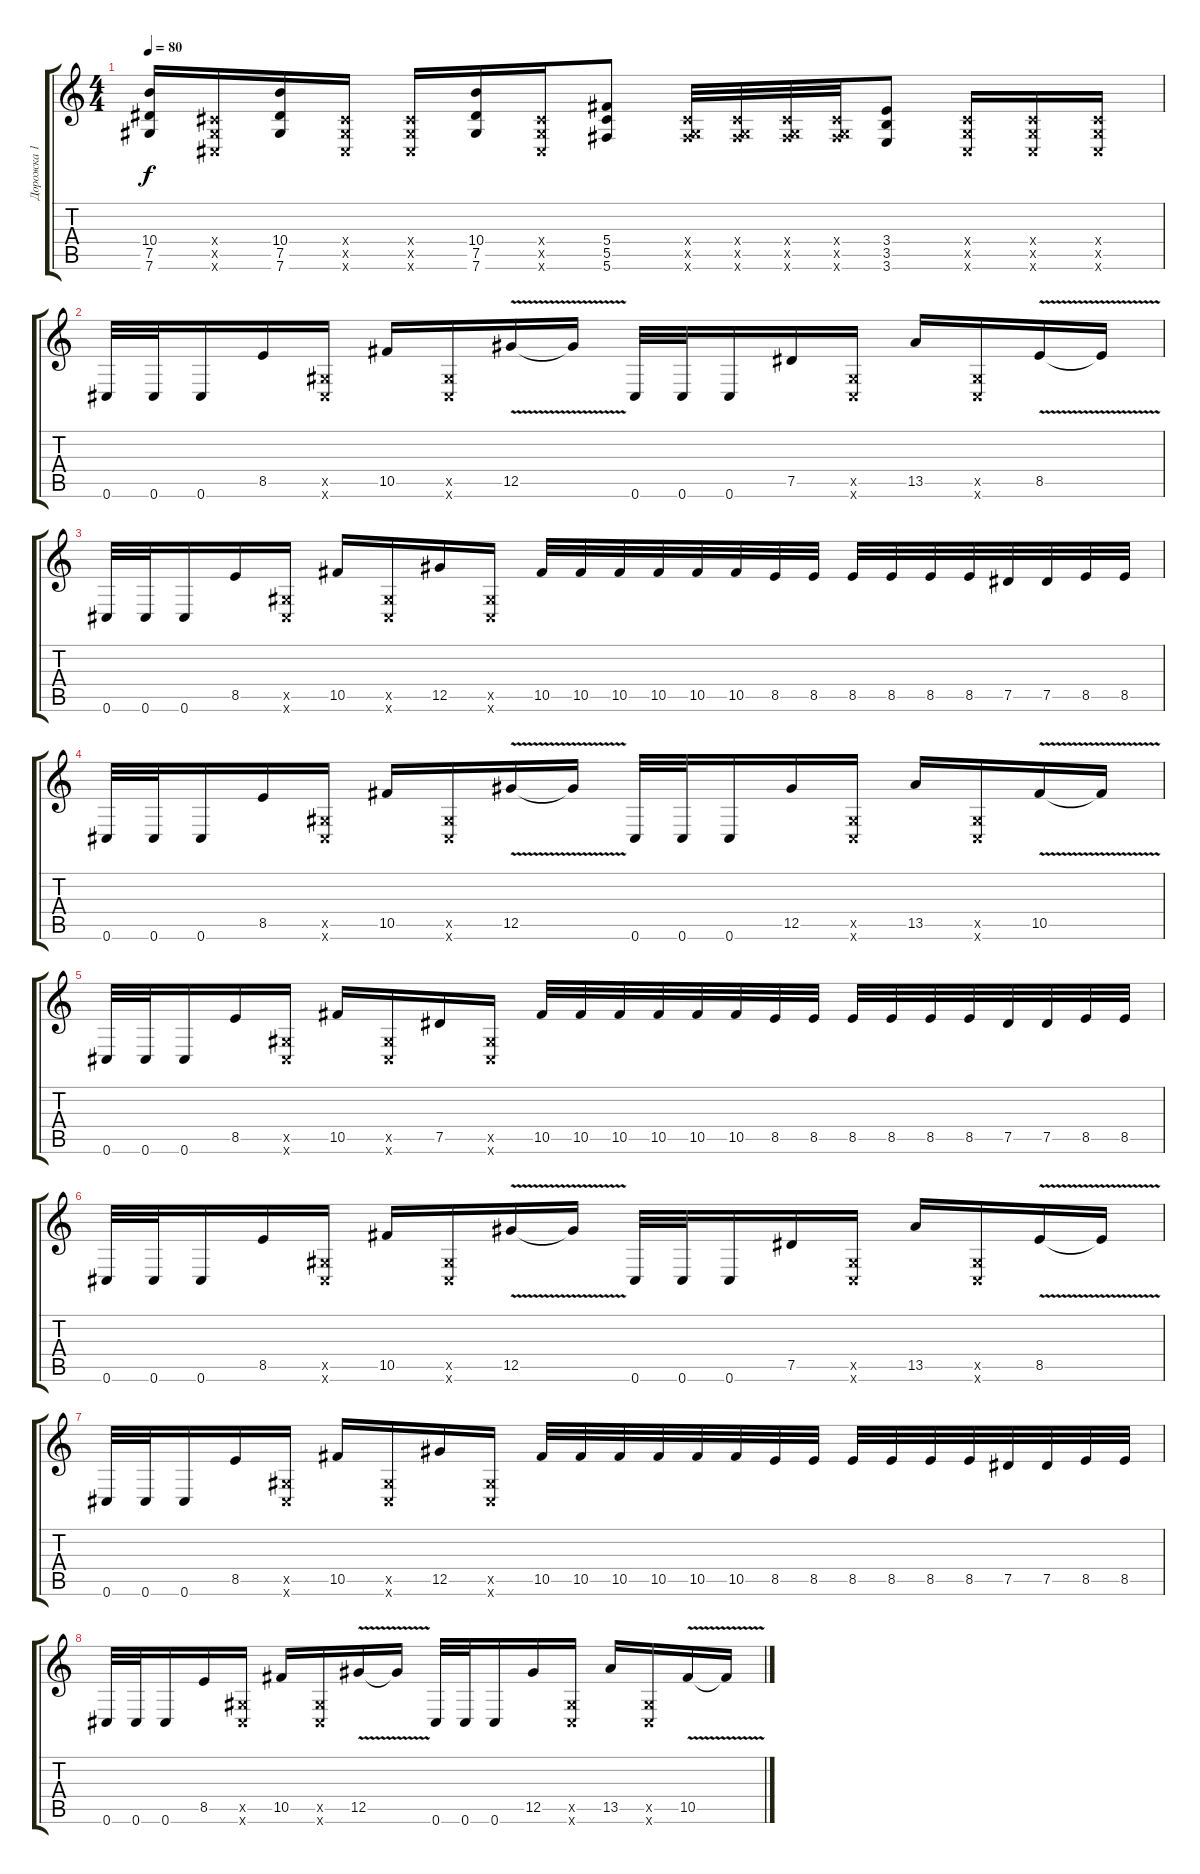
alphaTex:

\track ("Дорожка 1" "Дорожка 1") {instrument overdrivenguitar}
\staff {score tabs}
\tuning (Eb4 Bb3 Gb3 Db3 Ab2 Db2) {hide}
\ts (4 4)
\tempo 80
\clef g2
\ks c
(10.4{t} 7.5{t} 7.6{t}).16{dy f} (0.4{x} 0.5{x} 0.6{x}).16 (10.4 7.5 7.6).16 (0.4{x} 0.5{x} 0.6{x}).16 (0.4{x} 0.5{x} 0.6{x}).16 (10.4 7.5 7.6).16 (0.4{x} 0.5{x} 0.6{x}).16 (5.4 5.5 5.6).8 (0.4{x} 0.5{x} 5.6{x}).32 (0.4{x} 0.5{x} 5.6{x}).32 (0.4{x} 0.5{x} 5.6{x}).32 (0.4{x} 0.5{x} 5.6{x}).32 (3.4 3.5 3.6).8 (0.4{x} 0.5{x} 0.6{x}).16 (0.4{x} 0.5{x} 0.6{x}).16 (0.4{x} 0.5{x} 0.6{x}).16 |
0.6.32 0.6.32 0.6.16 8.5.16 (0.5{x} 0.6{x}).16 10.5.16 (0.5{x} 0.6{x}).16 12.5{v}.16 12.5{t}.16 0.6.32 0.6.32 0.6.16 7.5.16 (0.5{x} 0.6{x}).16 13.5.16 (0.5{x} 0.6{x}).16 8.5{v}.16 8.5{t}.16 |
0.6.32 0.6.32 0.6.16 8.5.16 (0.5{x} 0.6{x}).16 10.5.16 (0.5{x} 0.6{x}).16 12.5.16 (0.5{x} 0.6{x}).16 10.5.32 10.5.32 10.5.32 10.5.32 10.5.32 10.5.32 8.5.32 8.5.32 8.5.32 8.5.32 8.5.32 8.5.32 7.5.32 7.5.32 8.5.32 8.5.32 |
0.6.32 0.6.32 0.6.16 8.5.16 (0.5{x} 0.6{x}).16 10.5.16 (0.5{x} 0.6{x}).16 12.5{v}.16 12.5{t}.16 0.6.32 0.6.32 0.6.16 12.5.16 (0.5{x} 0.6{x}).16 13.5.16 (0.5{x} 0.6{x}).16 10.5{v}.16 10.5{t}.16 |
0.6.32 0.6.32 0.6.16 8.5.16 (0.5{x} 0.6{x}).16 10.5.16 (0.5{x} 0.6{x}).16 7.5.16 (0.5{x} 0.6{x}).16 10.5.32 10.5.32 10.5.32 10.5.32 10.5.32 10.5.32 8.5.32 8.5.32 8.5.32 8.5.32 8.5.32 8.5.32 7.5.32 7.5.32 8.5.32 8.5.32 |
0.6.32 0.6.32 0.6.16 8.5.16 (0.5{x} 0.6{x}).16 10.5.16 (0.5{x} 0.6{x}).16 12.5{v}.16 12.5{t}.16 0.6.32 0.6.32 0.6.16 7.5.16 (0.5{x} 0.6{x}).16 13.5.16 (0.5{x} 0.6{x}).16 8.5{v}.16 8.5{t}.16 |
0.6.32 0.6.32 0.6.16 8.5.16 (0.5{x} 0.6{x}).16 10.5.16 (0.5{x} 0.6{x}).16 12.5.16 (0.5{x} 0.6{x}).16 10.5.32 10.5.32 10.5.32 10.5.32 10.5.32 10.5.32 8.5.32 8.5.32 8.5.32 8.5.32 8.5.32 8.5.32 7.5.32 7.5.32 8.5.32 8.5.32 |
0.6.32 0.6.32 0.6.16 8.5.16 (0.5{x} 0.6{x}).16 10.5.16 (0.5{x} 0.6{x}).16 12.5{v}.16 12.5{t}.16 0.6.32 0.6.32 0.6.16 12.5.16 (0.5{x} 0.6{x}).16 13.5.16 (0.5{x} 0.6{x}).16 10.5{v}.16 10.5{t}.16
